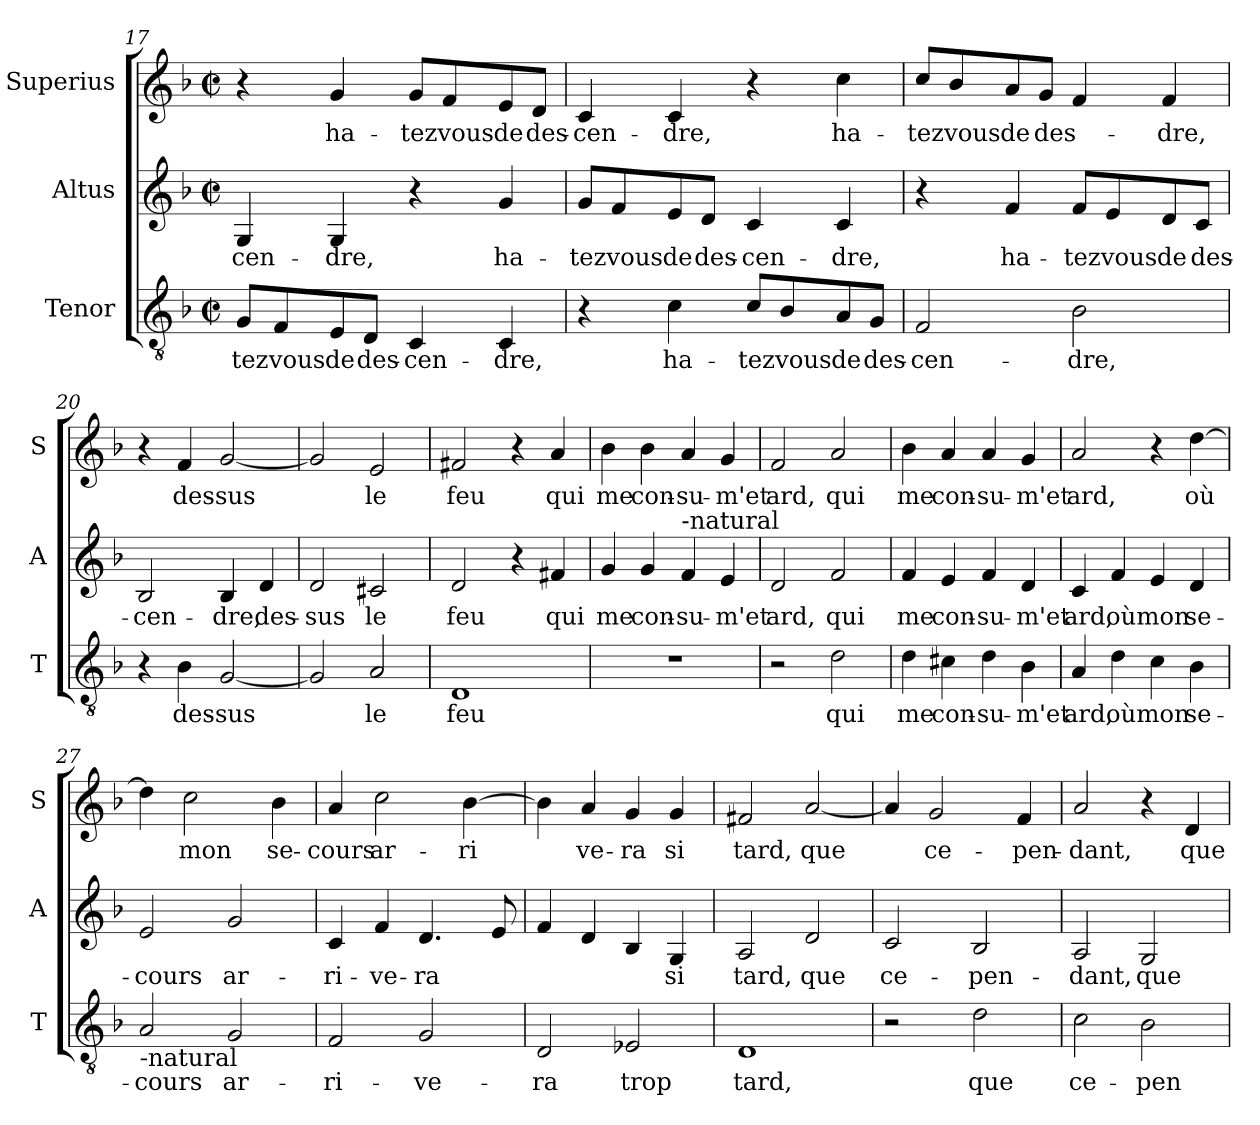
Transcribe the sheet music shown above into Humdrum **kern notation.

**kern	**text	**kern	**text	**kern	**text
*part3	*part3	*part2	*part2	*part1	*part1
*staff3	*staff3	*staff2	*staff2	*staff1	*staff1
*I"Tenor	*	*I"Altus	*	*I"Superius	*
*I'T	*	*I'A	*	*I'S	*
!!LO:PB:g=z
*clefGv2	*	*clefG2	*	*clefG2	*
*k[b-]	*	*k[b-]	*	*k[b-]	*
*F:	*	*F:	*	*F:	*
*M2/2	*	*M2/2	*	*M2/2	*
*met(c|)	*	*met(c|)	*	*met(c|)	*
=17	=17	=17	=17	=17	=17
!	!LO:LY:b	!	!LO:LY:b	!	!
8G/L	-tez	4G/	-cen-	4r	.
!	!LO:LY:b	!	!	!	!
8F/	vous	.	.	.	.
!	!LO:LY:b	!	!LO:LY:b	!	!LO:LY:b
8E/	de	4G/	-dre,	4g/	ha-
!	!LO:LY:b	!	!	!	!
8D/J	des-	.	.	.	.
!	!LO:LY:b	!	!	!	!LO:LY:b
4C/	-cen-	4r	.	8g/L	-tez
!	!	!	!	!	!LO:LY:b
.	.	.	.	8f/	vous
!	!LO:LY:b	!	!LO:LY:b	!	!LO:LY:b
4C/	-dre,	4g/	ha-	8e/	de
!	!	!	!	!	!LO:LY:b
.	.	.	.	8d/J	des-
=18	=18	=18	=18	=18	=18
!	!	!	!LO:LY:b	!	!LO:LY:b
4r	.	8g/L	-tez	4c/	-cen-
!	!	!	!LO:LY:b	!	!
.	.	8f/	vous	.	.
!	!LO:LY:b	!	!LO:LY:b	!	!LO:LY:b
4c\	ha-	8e/	de	4c/	-dre,
!	!	!	!LO:LY:b	!	!
.	.	8d/J	des-	.	.
!	!LO:LY:b	!	!LO:LY:b	!	!
8c/L	-tez	4c/	-cen-	4r	.
!	!LO:LY:b	!	!	!	!
8B-/	vous	.	.	.	.
!	!LO:LY:b	!	!LO:LY:b	!	!LO:LY:b
8A/	de	4c/	-dre,	4cc\	ha-
!	!LO:LY:b	!	!	!	!
8G/J	des-	.	.	.	.
=19	=19	=19	=19	=19	=19
!	!LO:LY:b	!	!	!	!LO:LY:b
2F/	-cen-	4r	.	8cc/L	-tez
!	!	!	!	!	!LO:LY:b
.	.	.	.	8b-/	vous
!	!	!	!LO:LY:b	!	!LO:LY:b
.	.	4f/	ha-	8a/	de
!	!	!	!	!	!LO:LY:b
.	.	.	.	8g/J	des-
!	!LO:LY:b	!	!LO:LY:b	!	!
2B-\	-dre,	8f/L	-tez	4f/	.
!	!	!	!LO:LY:b	!	!
.	.	8e/	vous	.	.
!	!	!	!LO:LY:b	!	!LO:LY:b
.	.	8d/	de	4f/	-dre,
!	!	!	!LO:LY:b	!	!
.	.	8c/J	des-	.	.
=20	=20	=20	=20	=20	=20
!	!	!	!LO:LY:b	!	!
4r	.	2B-/	-cen-	4r	.
!	!LO:LY:b	!	!	!	!LO:LY:b
4B-\	des-	.	.	4f/	des-
!	!LO:LY:b	!	!LO:LY:b	!	!LO:LY:b
[2G/	-sus	4B-/	-dre,	[2g/	-sus
!	!	!	!LO:LY:b	!	!
.	.	4d/	des-	.	.
!!LO:LB:g=z
=21	=21	=21	=21	=21	=21
!	!	!	!LO:LY:b	!	!
2G/]	.	2d/	-sus	2g/]	.
!	!LO:LY:b	!	!LO:LY:b	!	!LO:LY:b
2A/	le	2c#X/	le	2e/	le
=22	=22	=22	=22	=22	=22
!	!LO:LY:b	!	!LO:LY:b	!	!LO:LY:b
1D	feu	2d/	feu	2f#X/	feu
.	.	4r	.	4r	.
!	!	!	!LO:LY:b	!	!LO:LY:b
.	.	4f#X/	qui	4a/	qui
=23	=23	=23	=23	=23	=23
!	!	!	!LO:LY:b	!	!LO:LY:b
1r	.	4g/	me	4b-\	me
!	!	!	!LO:LY:b	!	!LO:LY:b
.	.	4g/	con-	4b-\	con-
!	!	!LO:TX:a:t=-natural	!	!	!
!	!	!	!LO:LY:b	!	!LO:LY:b
.	.	4f/	-su-	4a/	-su-
!	!	!	!LO:LY:b	!	!LO:LY:b
.	.	4e/	-m'et	4g/	-m'et
=24	=24	=24	=24	=24	=24
!	!	!	!LO:LY:b	!	!LO:LY:b
2r	.	2d/	ard,	2f/	ard,
!	!LO:LY:b	!	!LO:LY:b	!	!LO:LY:b
2d\	qui	2f/	qui	2a/	qui
=25	=25	=25	=25	=25	=25
!	!LO:LY:b	!	!LO:LY:b	!	!LO:LY:b
4d\	me	4f/	me	4b-\	me
!	!LO:LY:b	!	!LO:LY:b	!	!LO:LY:b
4c#X\	con-	4e/	con-	4a/	con-
!	!LO:LY:b	!	!LO:LY:b	!	!LO:LY:b
4d\	-su-	4f/	-su-	4a/	-su-
!	!LO:LY:b	!	!LO:LY:b	!	!LO:LY:b
4B-\	-m'et	4d/	-m'et	4g/	-m'et
!!LO:LB:g=z
=26	=26	=26	=26	=26	=26
!	!LO:LY:b	!	!LO:LY:b	!	!LO:LY:b
4A/	ard,	4c/	ard,	2a/	ard,
!	!LO:LY:b	!	!LO:LY:b	!	!
4d\	où	4f/	où	.	.
!	!LO:LY:b	!	!LO:LY:b	!	!
4c\	mon	4e/	mon	4r	.
!	!LO:LY:b	!	!LO:LY:b	!	!LO:LY:b
4B-\	se-	4d/	se-	[4dd\	où
=27	=27	=27	=27	=27	=27
!LO:TX:b:t=-natural	!	!	!	!	!
!	!LO:LY:b	!	!LO:LY:b	!	!
2A/	-cours	2e/	-cours	4dd\]	.
!	!	!	!	!	!LO:LY:b
.	.	.	.	2cc\	mon
!	!LO:LY:b	!	!LO:LY:b	!	!
2G/	ar-	2g/	ar-	.	.
!	!	!	!	!	!LO:LY:b
.	.	.	.	4b-\	se-
=28	=28	=28	=28	=28	=28
!	!LO:LY:b	!	!LO:LY:b	!	!LO:LY:b
2F/	-ri-	4c/	-ri-	4a/	-cours
!	!	!	!LO:LY:b	!	!LO:LY:b
.	.	4f/	-ve-	2cc\	ar-
!	!LO:LY:b	!	!LO:LY:b	!	!
2G/	-ve-	4.d/	-ra	.	.
!	!	!	!	!	!LO:LY:b
.	.	.	.	[4b-\	-ri
.	.	8e/	.	.	.
=29	=29	=29	=29	=29	=29
!	!LO:LY:b	!	!	!	!
2D/	-ra	4f/	.	4b-\]	.
!	!	!	!	!	!LO:LY:b
.	.	4d/	.	4a/	ve-
!	!LO:LY:b	!	!	!	!LO:LY:b
2E-X/	trop	4B-/	.	4g/	-ra
!	!	!	!LO:LY:b	!	!LO:LY:b
.	.	4G/	si	4g/	si
=30	=30	=30	=30	=30	=30
!	!LO:LY:b	!	!LO:LY:b	!	!LO:LY:b
1D	tard,	2A/	tard,	2f#X/	tard,
!	!	!	!LO:LY:b	!	!LO:LY:b
.	.	2d/	que	[2a/	que
!!LO:LB:g=z
=31	=31	=31	=31	=31	=31
!	!	!	!LO:LY:b	!	!
2r	.	2c/	ce-	4a/]	.
!	!	!	!	!	!LO:LY:b
.	.	.	.	2g/	ce-
!	!LO:LY:b	!	!LO:LY:b	!	!
2d\	que	2B-/	-pen-	.	.
!	!	!	!	!	!LO:LY:b
.	.	.	.	4f/	-pen-
=32	=32	=32	=32	=32	=32
!	!LO:LY:b	!	!LO:LY:b	!	!LO:LY:b
2c\	ce-	2A/	-dant,	2a/	-dant,
!	!LO:LY:b	!	!LO:LY:b	!	!
2B-\	-pen-	2G/	que	4r	.
!	!	!	!	!	!LO:LY:b
.	.	.	.	4d/	que
=	=	=	=	=	=
*-	*-	*-	*-	*-	*-
